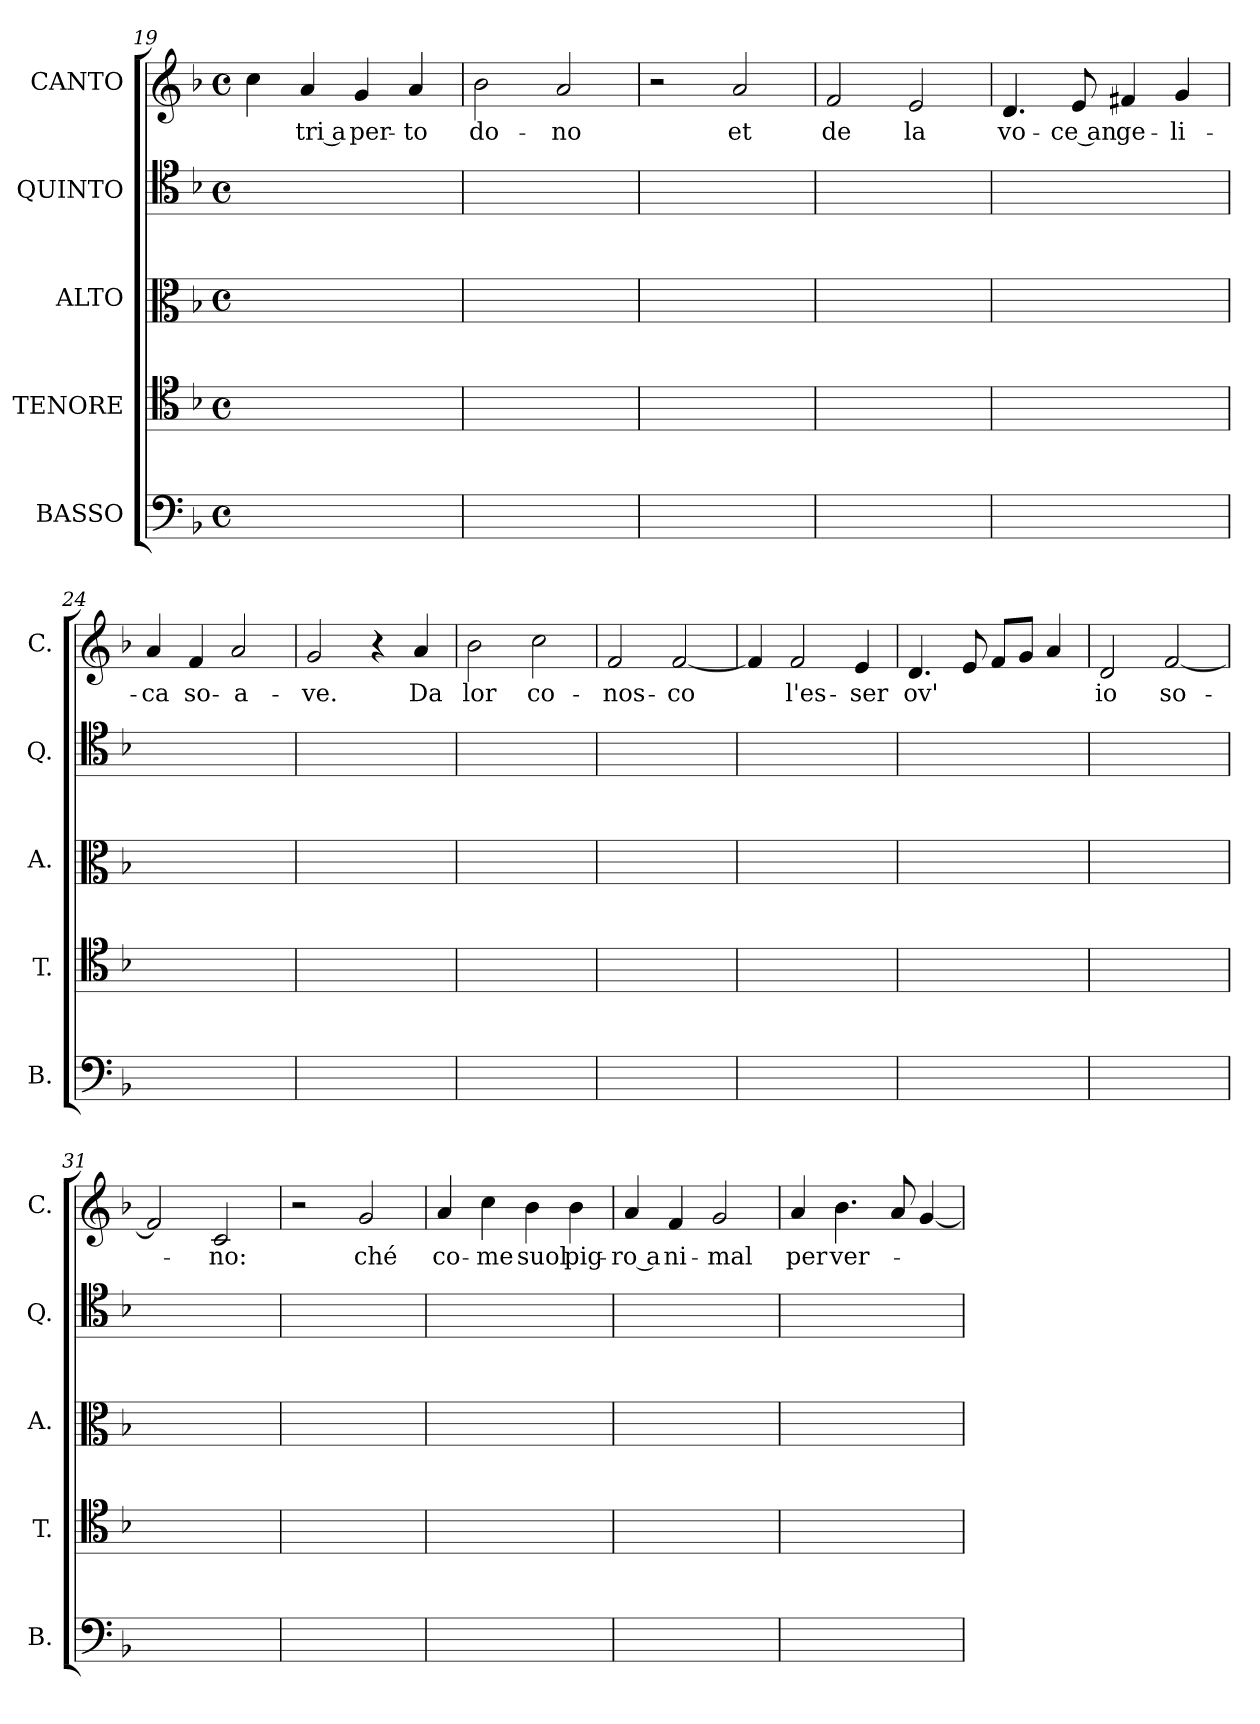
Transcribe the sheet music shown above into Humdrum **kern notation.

**kern	**kern	**kern	**kern	**kern	**text
*part5	*part4	*part3	*part2	*part1	*part1
*staff5	*staff4	*staff3	*staff2	*staff1	*staff1
*I"BASSO	*I"TENORE	*I"ALTO	*I"QUINTO	*I"CANTO	*
*I'B.	*I'T.	*I'A.	*I'Q.	*I'C.	*
*clefF4	*clefC4	*clefC3	*clefC4	*clefG2	*
*k[b-]	*k[b-]	*k[b-]	*k[b-]	*k[b-]	*
*F:	*F:	*F:	*F:	*F:	*
*M4/4	*M4/4	*M4/4	*M4/4	*M4/4	*
*met(c)	*met(c)	*met(c)	*met(c)	*met(c)	*
=19	=19	=19	=19	=19	=19
1ryy	1ryy	1ryy	1ryy	4cc	.
.	.	.	.	4a	-tri a
.	.	.	.	4g	-per-
.	.	.	.	4a	-to
=20	=20	=20	=20	=20	=20
1ryy	1ryy	1ryy	1ryy	2b-	do-
.	.	.	.	2a	-no
!!LO:LB:g=z
=21	=21	=21	=21	=21	=21
1ryy	1ryy	1ryy	1ryy	2r	.
.	.	.	.	2a	et
=22	=22	=22	=22	=22	=22
1ryy	1ryy	1ryy	1ryy	2f	de
.	.	.	.	2e	la
=23	=23	=23	=23	=23	=23
1ryy	1ryy	1ryy	1ryy	4.d	vo-
.	.	.	.	8e	-ce an
.	.	.	.	4f#	-ge-
.	.	.	.	4g	-li-
=24	=24	=24	=24	=24	=24
1ryy	1ryy	1ryy	1ryy	4a	-ca
.	.	.	.	4f	so-
.	.	.	.	2a	-a-
=25	=25	=25	=25	=25	=25
1ryy	1ryy	1ryy	1ryy	2g	-ve.
.	.	.	.	4r	.
.	.	.	.	4a	Da
=26	=26	=26	=26	=26	=26
1ryy	1ryy	1ryy	1ryy	2b-	lor
.	.	.	.	2cc	co-
=27	=27	=27	=27	=27	=27
1ryy	1ryy	1ryy	1ryy	2f	-nos-
.	.	.	.	[2f	-co
!!LO:PB:g=z
=28	=28	=28	=28	=28	=28
1ryy	1ryy	1ryy	1ryy	4f]	.
.	.	.	.	2f	l'es-
.	.	.	.	4e	-ser
=29	=29	=29	=29	=29	=29
1ryy	1ryy	1ryy	1ryy	4.d	ov'
.	.	.	.	8e	.
.	.	.	.	8fL	.
.	.	.	.	8gJ	.
.	.	.	.	4a	.
=30	=30	=30	=30	=30	=30
1ryy	1ryy	1ryy	1ryy	2d	io
.	.	.	.	[2f	so-
=31	=31	=31	=31	=31	=31
1ryy	1ryy	1ryy	1ryy	2f]	.
.	.	.	.	2c	-no:
=32	=32	=32	=32	=32	=32
1ryy	1ryy	1ryy	1ryy	2r	.
.	.	.	.	2g	ché
=33	=33	=33	=33	=33	=33
1ryy	1ryy	1ryy	1ryy	4a	co-
.	.	.	.	4cc	-me
.	.	.	.	4b-	suol
.	.	.	.	4b-	pig-
=34	=34	=34	=34	=34	=34
1ryy	1ryy	1ryy	1ryy	4a	-ro a
.	.	.	.	4f	-ni-
.	.	.	.	2g	-mal
!!LO:LB:g=z
=35	=35	=35	=35	=35	=35
1ryy	1ryy	1ryy	1ryy	4a	per
.	.	.	.	4.b-	ver-
.	.	.	.	8a	.
.	.	.	.	[4g	.
=	=	=	=	=	=
*-	*-	*-	*-	*-	*-
